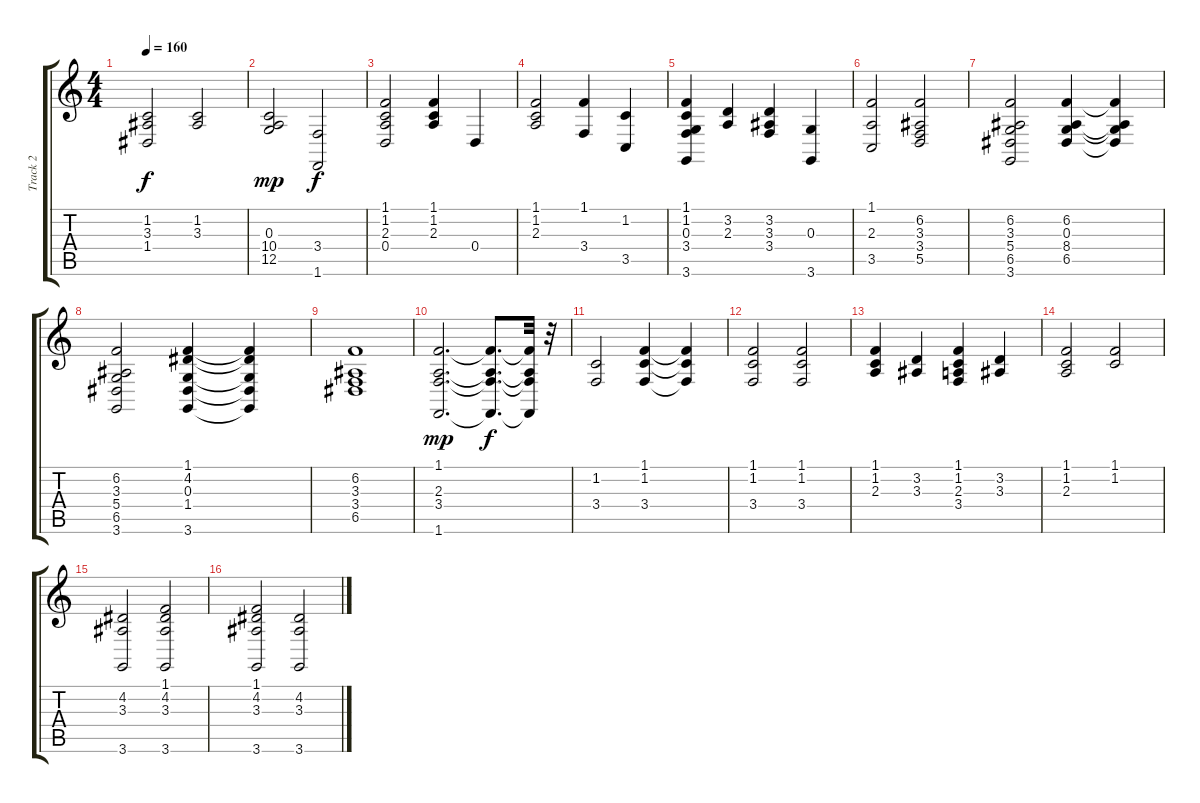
\track ("Track 2" "Track 2") {instrument electricpiano1}
\staff {score tabs}
\tuning (E4 B3 G3 D3 A2 E2) {hide}
\ts (4 4)
\tempo 160
\clef g2
\ks c
(1.2 3.3 1.4).2{dy f} (1.2 3.3).2 |
(0.3 10.4 12.5).2{dy mp} (3.4 1.6).2{dy f} |
(1.1 1.2 2.3 0.4).2 (1.1 1.2 2.3).4 0.4.4 |
(1.1 1.2 2.3).2 (1.1 3.4).4 (1.2 3.5).4 |
(1.1 1.2 0.3 3.4 3.6).4 (3.2 2.3).4 (3.2 3.3 3.4).4 (0.3 3.6).4 |
(1.1 2.3 3.5).2 (6.2 3.3 3.4 5.5).2 |
(6.2 3.3 5.4 6.5 3.6).2 (6.2 0.3 8.4 6.5).4 (6.2{t} 0.3{t} 8.4{t} 6.5{t}).4 |
(6.2 3.3 5.4 6.5 3.6).2 (1.1 4.2 0.3 1.4 3.6).4 (1.1{t} 4.2{t} 0.3{t} 1.4{t} 3.6{t}).4 |
(6.2 3.3 3.4 6.5).1 |
(1.1 2.3 3.4 1.6).2{d dy mp} (1.1{t} 2.3{t} 3.4{t} 1.6{t}).8{d dy f} (1.1{t} 2.3{t} 3.4{t} 1.6{t}).32 r.32 |
(1.2 3.4).2 (1.1 1.2 3.4).4 (1.1{t} 1.2{t} 3.4{t}).4 |
(1.1 1.2 3.4).2 (1.1 1.2 3.4).2 |
(1.1 1.2 2.3).4 (3.2 3.3).4 (1.1 1.2 2.3 3.4).4 (3.2 3.3).4 |
(1.1 1.2 2.3).2 (1.1 1.2).2 |
(4.2 3.3 3.6).2 (1.1 4.2 3.3 3.6).2 |
(1.1 4.2 3.3 3.6).2 (4.2 3.3 3.6).2
